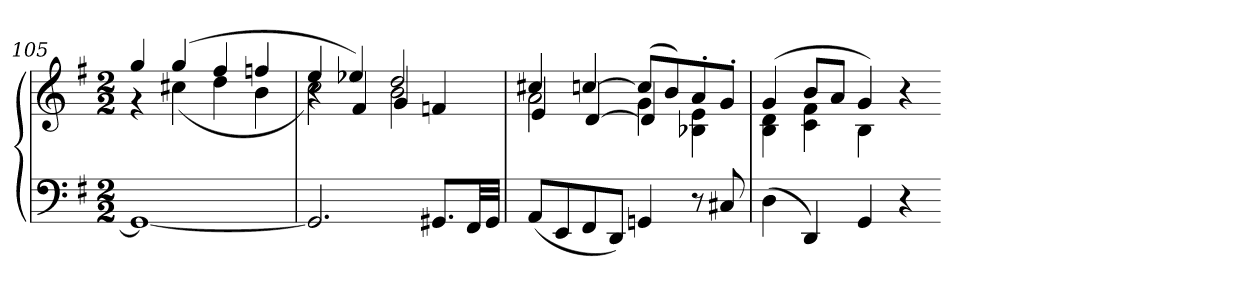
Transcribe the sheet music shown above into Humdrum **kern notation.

**kern	**kern
*part1	*part1
*staff2	*staff1
*clefF4	*clefG2
*k[f#]	*k[f#]
*G:	*G:
*M2/2	*M2/2
=105	=105
*	*^
1GG_	4gg	4r
.	(4gg	(4cc#X
.	4ff#	4dd
.	4ffn	4b
=106	=106	=106
*	*	*^
2.GG]	4ee	2cc)	4r
.	4ee-X)	.	4f#
.	2dd	2b	4g
8.GG#XL	.	.	4fn
32FF#LL	.	.	.
32GG#JJJ	.	.	.
=107	=107	=107	=107
(8AAL	4cc#X	2a	4e
8EE	.	.	.
8FF#	[4ccn	.	[4d
8DDJ)	.	.	.
4GGn	(8cc/L]	4g	4d]
.	8b/)	.	.
8r	8a'/	4B-X 4e	4ryy
8C#X	8g'/J	.	.
*	*	*v	*v
=108	=108	=108
(4D	(4g	4B 4d
4DD)	8b/L	4c 4f#
.	8a/J	.
4GG	4g)	4B
4r	4r	4ryy
*	*v	*v
=-	=-
*-	*-
